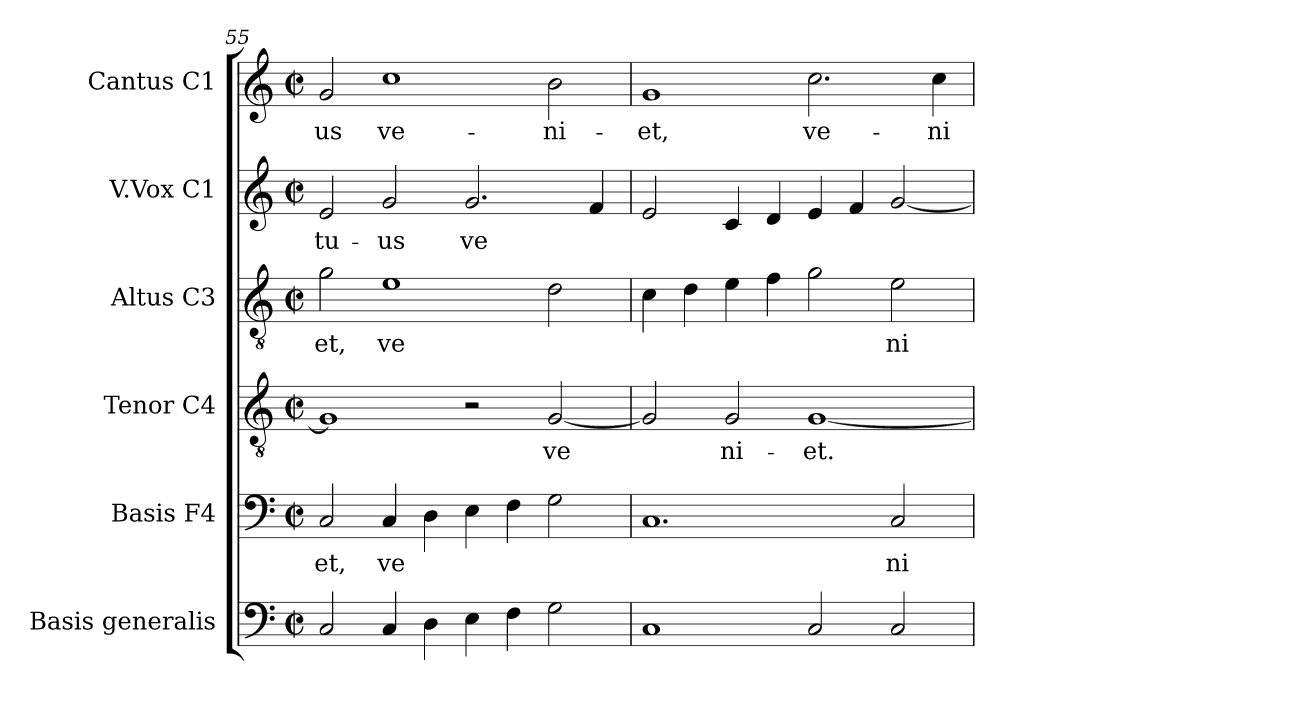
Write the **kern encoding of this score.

**kern	**kern	**text	**kern	**text	**kern	**text	**kern	**text	**kern	**text
*part6	*part5	*part5	*part4	*part4	*part3	*part3	*part2	*part2	*part1	*part1
*staff6	*staff5	*staff5	*staff4	*staff4	*staff3	*staff3	*staff2	*staff2	*staff1	*staff1
*I"Basis  generalis	*I"Basis  F4	*	*I"Tenor  C4	*	*I"Altus  C3	*	*I"V.Vox  C1	*	*I"Cantus  C1	*
*	*I'B	*	*I'T	*	*I'A	*	*	*	*I'C	*
*clefF4	*clefF4	*	*clefGv2	*	*clefGv2	*	*clefG2	*	*clefG2	*
*k[]	*k[]	*	*k[]	*	*k[]	*	*k[]	*	*k[]	*
*C:	*C:	*	*C:	*	*C:	*	*C:	*	*C:	*
*M2/2	*M2/2	*	*M2/2	*	*M2/2	*	*M2/2	*	*M2/2	*
*met(c|)	*met(c|)	*	*met(c|)	*	*met(c|)	*	*met(c|)	*	*met(c|)	*
=55	=55	=55	=55	=55	=55	=55	=55	=55	=55	=55
!	!	!LO:LY:b:cj	!	!LO:LY:b:cj	!	!LO:LY:b:cj	!	!LO:LY:b:cj	!	!LO:LY:b:cj
2C/	2C/	-et,	1G]	.	2g\	-et,	2e/	tu-	2g/	-us
!	!	!LO:LY:b:cj	!	!	!	!LO:LY:b:cj	!	!LO:LY:b:cj	!	!LO:LY:b:cj
4C/	4C/	ve-	.	.	1e	ve-	2g/	-us	1cc	ve-
!	!	!LO:LY:b:cj	!	!	!	!	!	!	!	!
4D\	4D\	--	.	.	.	.	.	.	.	.
!	!	!LO:LY:b:cj	!	!	!	!	!	!LO:LY:b:cj	!	!
4E\	4E\	--	2r	.	.	.	2.g/	ve-	.	.
!	!	!LO:LY:b:cj	!	!	!	!	!	!	!	!
4F\	4F\	--	.	.	.	.	.	.	.	.
!	!	!LO:LY:b:cj	!	!LO:LY:b:cj	!	!LO:LY:b:cj	!	!	!	!LO:LY:b:cj
2G\	2G\	--	[<2G/	ve-	2d\	--	.	.	2b\	-ni-
!	!	!	!	!	!	!	!	!LO:LY:b:cj	!	!
.	.	.	.	.	.	.	4f/	--	.	.
!!LO:PB:g=z
=56	=56	=56	=56	=56	=56	=56	=56	=56	=56	=56
!	!	!LO:LY:b:cj	!	!LO:LY:b:cj	!	!LO:LY:b:cj	!	!LO:LY:b:cj	!	!LO:LY:b:cj
1C	1.C	--	2G/]	--	4c\	--	2e/	--	1g	-et,
!	!	!	!	!	!	!LO:LY:b:cj	!	!	!	!
.	.	.	.	.	4d\	--	.	.	.	.
!	!	!	!	!LO:LY:b:cj	!	!LO:LY:b:cj	!	!LO:LY:b:cj	!	!
.	.	.	2G/	-ni-	4e\	--	4c/	--	.	.
!	!	!	!	!	!	!LO:LY:b:cj	!	!LO:LY:b:cj	!	!
.	.	.	.	.	4f\	--	4d/	--	.	.
!	!	!	!	!LO:LY:b:cj	!	!LO:LY:b:cj	!	!LO:LY:b:cj	!	!LO:LY:b:cj
2C/	.	.	[<1G	-et.	2g\	--	4e/	--	2.cc\	ve-
!	!	!	!	!	!	!	!	!LO:LY:b:cj	!	!
.	.	.	.	.	.	.	4f/	--	.	.
!	!	!LO:LY:b:cj	!	!	!	!LO:LY:b:cj	!	!LO:LY:b:cj	!	!
2C/	2C/	-ni-	.	.	2e\	-ni-	[<2g/	--	.	.
!	!	!	!	!	!	!	!	!	!	!LO:LY:b:cj
.	.	.	.	.	.	.	.	.	4cc\	-ni-
=	=	=	=	=	=	=	=	=	=	=
*-	*-	*-	*-	*-	*-	*-	*-	*-	*-	*-
